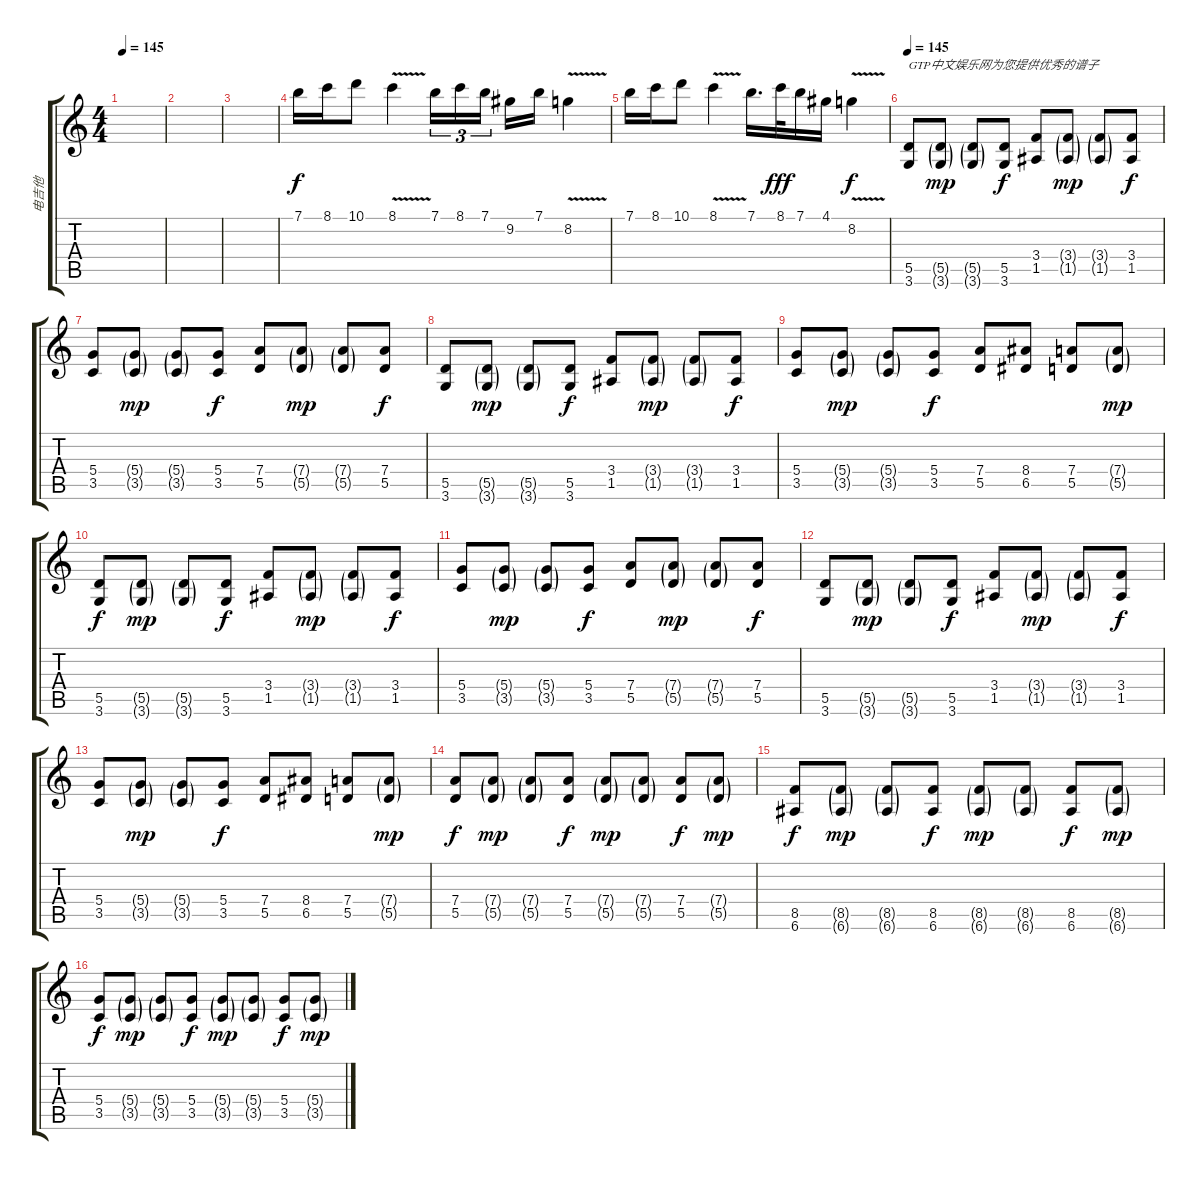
\track ("电吉他" "电吉他") {instrument distortionguitar}
\staff {score tabs}
\tuning (E4 B3 G3 D3 A2 E2) {hide}
\ts (4 4)
\tempo 145
\tempo 72
\tempo 145
\clef g2
\ks c
|
|
|
7.1.16 8.1.16 10.1.8 8.1{v}.4 7.1.16{tu (3 2)} 8.1.16{tu (3 2)} 7.1.16{tu (3 2) beam splitsecondary} 9.2.16 7.1.16 8.2{v}.4 |
7.1.16 8.1.16 10.1.8 8.1{v}.4 7.1.16{d} 8.1.32{dy fff} 7.1.16 4.1.16 8.2{v}.4{dy f} |
\tempo 145
(5.5 3.6).8{txt "GTP中文娱乐网为您提供优秀的谱子"} (5.5{g} 3.6{g}).8{dy mp} (5.5{g} 3.6{g}).8 (5.5 3.6).8{dy f} (3.4 1.5).8 (3.4{g} 1.5{g}).8{dy mp} (3.4{g} 1.5{g}).8 (3.4 1.5).8{dy f} |
(5.4 3.5).8 (5.4{g} 3.5{g}).8{dy mp} (5.4{g} 3.5{g}).8 (5.4 3.5).8{dy f} (7.4 5.5).8 (7.4{g} 5.5{g}).8{dy mp} (7.4{g} 5.5{g}).8 (7.4 5.5).8{dy f} |
(5.5 3.6).8 (5.5{g} 3.6{g}).8{dy mp} (5.5{g} 3.6{g}).8 (5.5 3.6).8{dy f} (3.4 1.5).8 (3.4{g} 1.5{g}).8{dy mp} (3.4{g} 1.5{g}).8 (3.4 1.5).8{dy f} |
(5.4 3.5).8 (5.4{g} 3.5{g}).8{dy mp} (5.4{g} 3.5{g}).8 (5.4 3.5).8{dy f} (7.4 5.5).8 (8.4 6.5).8 (7.4 5.5).8 (7.4{g} 5.5{g}).8{dy mp} |
(5.5 3.6).8{dy f} (5.5{g} 3.6{g}).8{dy mp} (5.5{g} 3.6{g}).8 (5.5 3.6).8{dy f} (3.4 1.5).8 (3.4{g} 1.5{g}).8{dy mp} (3.4{g} 1.5{g}).8 (3.4 1.5).8{dy f} |
(5.4 3.5).8 (5.4{g} 3.5{g}).8{dy mp} (5.4{g} 3.5{g}).8 (5.4 3.5).8{dy f} (7.4 5.5).8 (7.4{g} 5.5{g}).8{dy mp} (7.4{g} 5.5{g}).8 (7.4 5.5).8{dy f} |
(5.5 3.6).8 (5.5{g} 3.6{g}).8{dy mp} (5.5{g} 3.6{g}).8 (5.5 3.6).8{dy f} (3.4 1.5).8 (3.4{g} 1.5{g}).8{dy mp} (3.4{g} 1.5{g}).8 (3.4 1.5).8{dy f} |
(5.4 3.5).8 (5.4{g} 3.5{g}).8{dy mp} (5.4{g} 3.5{g}).8 (5.4 3.5).8{dy f} (7.4 5.5).8 (8.4 6.5).8 (7.4 5.5).8 (7.4{g} 5.5{g}).8{dy mp} |
(7.4 5.5).8{dy f} (7.4{g} 5.5{g}).8{dy mp} (7.4{g} 5.5{g}).8 (7.4 5.5).8{dy f} (7.4{g} 5.5{g}).8{dy mp} (7.4{g} 5.5{g}).8 (7.4 5.5).8{dy f} (7.4{g} 5.5{g}).8{dy mp} |
(8.5 6.6).8{dy f} (8.5{g} 6.6{g}).8{dy mp} (8.5{g} 6.6{g}).8 (8.5 6.6).8{dy f} (8.5{g} 6.6{g}).8{dy mp} (8.5{g} 6.6{g}).8 (8.5 6.6).8{dy f} (8.5{g} 6.6{g}).8{dy mp} |
(5.4 3.5).8{dy f} (5.4{g} 3.5{g}).8{dy mp} (5.4{g} 3.5{g}).8 (5.4 3.5).8{dy f} (5.4{g} 3.5{g}).8{dy mp} (5.4{g} 3.5{g}).8 (5.4 3.5).8{dy f} (5.4{g} 3.5{g}).8{dy mp}
